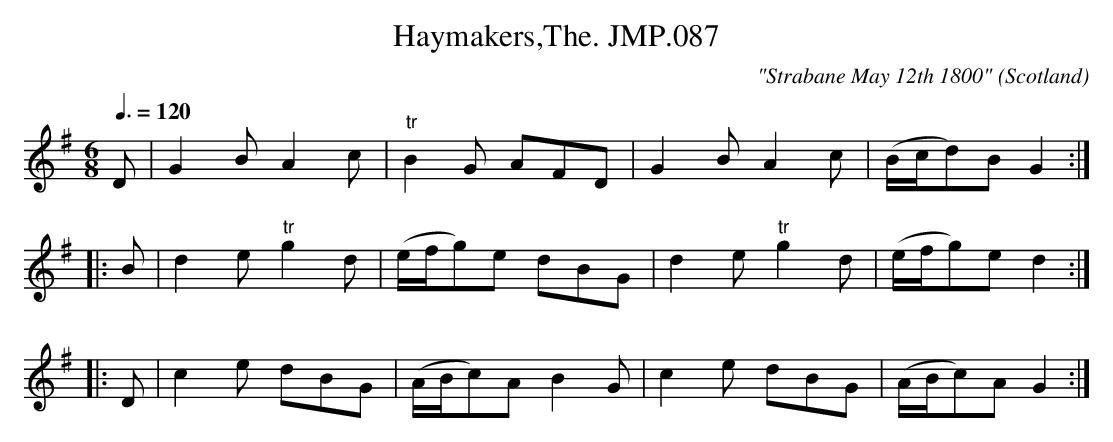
X:1
T:Haymakers,The. JMP.087
C:"Strabane May 12th 1800"
L:1/8
M:6/8
O:Scotland
Q:3/8=120
K:G Major
D | G2BA2c | "tr"B2G AFD | G2BA2c | (B/c/d)B G2 :|!
|:B | d2e"tr"g2d | (e/f/g)e dBG | d2e"tr"g2d |  (e/f/g)e d2 :|!
|:D | c2e dBG | (A/B/c)A B2G | c2e dBG |  (A/B/c)A G2 :|
